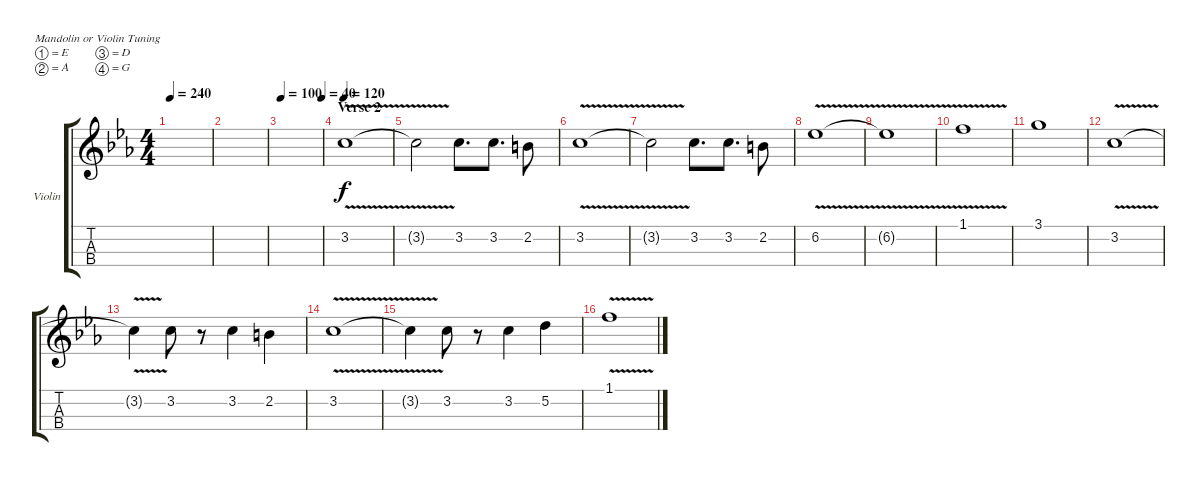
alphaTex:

\bracketExtendMode groupsimilarinstruments
\firstSystemTrackNameOrientation horizontal
\otherSystemsTrackNameOrientation horizontal
\track ("violin 1 (Igor Gorelik)" "Violin") {instrument violin}
\staff {score tabs}
\tuning (E5 A4 D4 G3)
\ts (4 4)
\tempo 240
\clef g2
\ks cminor
|
|
\tempo 100
\tempo (40 1)
|
\section ("" "Verse 2")
\tempo 120
3.2{v}.1 |
3.2{v t}.2 3.2.8{d} 3.2.8{d} 2.2.8 |
3.2{v}.1 |
3.2{v t}.2 3.2.8{d} 3.2.8{d} 2.2.8 |
6.2{v}.1 |
6.2{v t}.1 |
1.1{v}.1 |
3.1.1 |
3.2{v}.1 |
3.2{v t}.4 3.2.8 r.8 3.2.4 2.2.4 |
3.2{v}.1 |
3.2{v t}.4 3.2.8 r.8 3.2.4 5.2.4 |
1.1{v}.1
